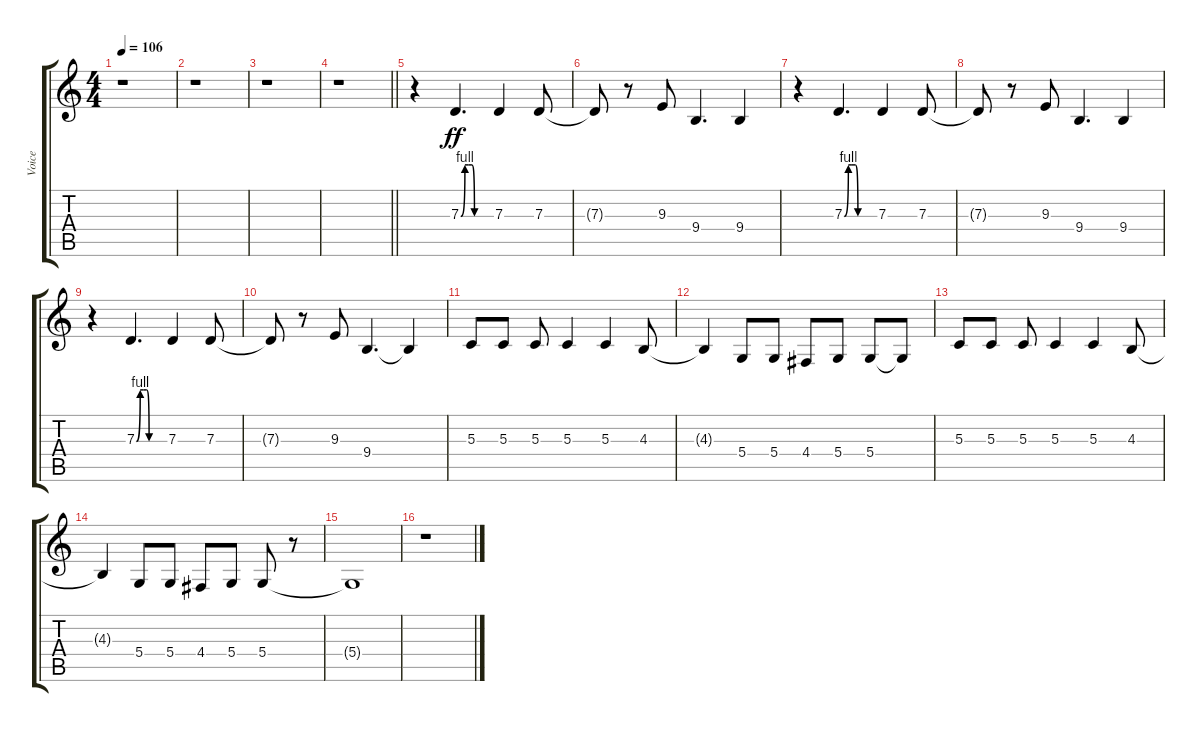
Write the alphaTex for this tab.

\track ("Voice" "Voice") {instrument cello}
\staff {score tabs}
\tuning (E4 B3 G3 D3 A2 E2) {hide}
\ts (4 4)
\tempo 106
\clef g2
\ks c
r.1{dy f} |
r.1 |
r.1 |
\barLineRight lightlight
r.1 |
r.4 7.3{be (custom 0 0 8 4 15 4 22 4 27 0 30 0 45 0 60 0)}.4{d dy ff} 7.3.4 7.3.8 |
7.3{t}.8 r.8 9.3.8 9.4.4{d} 9.4.4 |
r.4 7.3{be (custom 0 0 8 4 15 4 22 4 27 0 30 0 45 0 60 0)}.4{d} 7.3.4 7.3.8 |
7.3{t}.8 r.8 9.3.8 9.4.4{d} 9.4.4 |
r.4 7.3{be (custom 0 0 8 4 15 4 22 4 27 0 30 0 45 0 60 0)}.4{d} 7.3.4 7.3.8 |
7.3{t}.8 r.8 9.3.8 9.4.4{d} 9.4{t}.4 |
5.3.8 5.3.8 5.3.8 5.3.4 5.3.4 4.3.8 |
4.3{t}.4 5.4.8 5.4.8 4.4.8 5.4.8 5.4.8 5.4{t}.8 |
5.3.8 5.3.8 5.3.8 5.3.4 5.3.4 4.3.8 |
4.3{t}.4 5.4.8 5.4.8 4.4.8 5.4.8 5.4.8 r.8 |
5.4{t}.1 |
r.1
